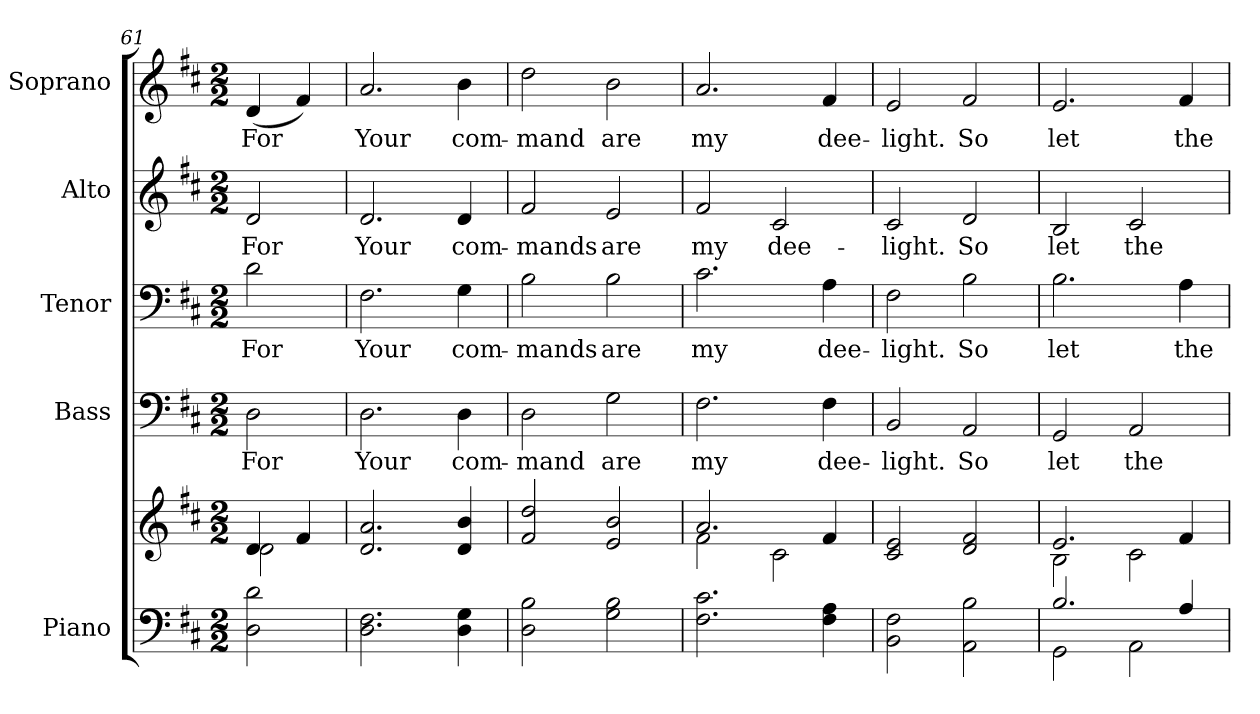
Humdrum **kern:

**kern	**kern	**kern	**text	**kern	**text	**kern	**text	**kern	**text
*part5	*part5	*part4	*part4	*part3	*part3	*part2	*part2	*part1	*part1
*staff6	*staff5	*staff4	*staff4	*staff3	*staff3	*staff2	*staff2	*staff1	*staff1
*I"Piano	*	*I"Bass	*	*I"Tenor	*	*I"Alto	*	*I"Soprano	*
*I'Pno.	*	*I'B.	*	*I'T.	*	*I'A.	*	*I'S.	*
*clefF4	*clefG2	*clefF4	*	*clefF4	*	*clefG2	*	*clefG2	*
*k[f#c#]	*k[f#c#]	*k[f#c#]	*	*k[f#c#]	*	*k[f#c#]	*	*k[f#c#]	*
*D:	*D:	*D:	*	*D:	*	*D:	*	*D:	*
*M2/2	*M2/2	*M2/2	*	*M2/2	*	*M2/2	*	*M2/2	*
=61	=61	=61	=61	=61	=61	=61	=61	=61	=61
*	*^	*	*	*	*	*	*	*	*
!	!	!	!	!LO:LY:b:color=#000000	!	!	!	!	!	!
!	!	!	!	!	!	!LO:LY:b:color=#000000	!	!	!	!
!	!	!	!	!	!	!	!	!LO:LY:b:color=#000000	!	!
!	!	!	!	!	!	!	!	!	!	!LO:LY:b:color=#000000
2Di\ 2di	4di/	2di\	2Di\	For	2di\	For	2di/	For	(4di/	For
.	4f#i/	.	.	.	.	.	.	.	4f#i/)	.
*	*v	*v	*	*	*	*	*	*	*	*
=62	=62	=62	=62	=62	=62	=62	=62	=62	=62
!	!	!	!LO:LY:b:color=#000000	!	!	!	!	!	!
!	!	!	!	!	!LO:LY:b:color=#000000	!	!	!	!
!	!	!	!	!	!	!	!LO:LY:b:color=#000000	!	!
!	!	!	!	!	!	!	!	!	!LO:LY:b:color=#000000
2.Di\ 2.F#i	2.di/ 2.ai	2.Di\	Your	2.F#i\	Your	2.di/	Your	2.ai/	Your
!	!	!	!LO:LY:b:color=#000000	!	!	!	!	!	!
!	!	!	!	!	!LO:LY:b:color=#000000	!	!	!	!
!	!	!	!	!	!	!	!LO:LY:b:color=#000000	!	!
!	!	!	!	!	!	!	!	!	!LO:LY:b:color=#000000
4Di\ 4Gi	4di/ 4bi	4Di\	com-	4Gi\	com-	4di/	com-	4bi\	com-
=63	=63	=63	=63	=63	=63	=63	=63	=63	=63
!	!	!	!LO:LY:b:color=#000000	!	!	!	!	!	!
!	!	!	!	!	!LO:LY:b:color=#000000	!	!	!	!
!	!	!	!	!	!	!	!LO:LY:b:color=#000000	!	!
!	!	!	!	!	!	!	!	!	!LO:LY:b:color=#000000
2Di\ 2Bi	2f#i/ 2ddi	2Di\	-mand	2Bi\	-mands	2f#i/	-mands	2ddi\	-mand
!	!	!	!LO:LY:b:color=#000000	!	!	!	!	!	!
!	!	!	!	!	!LO:LY:b:color=#000000	!	!	!	!
!	!	!	!	!	!	!	!LO:LY:b:color=#000000	!	!
!	!	!	!	!	!	!	!	!	!LO:LY:b:color=#000000
2Gi\ 2Bi	2ei/ 2bi	2Gi\	are	2Bi\	are	2ei/	are	2bi\	are
=64	=64	=64	=64	=64	=64	=64	=64	=64	=64
*	*^	*	*	*	*	*	*	*	*
!	!	!	!	!LO:LY:b:color=#000000	!	!	!	!	!	!
!	!	!	!	!	!	!LO:LY:b:color=#000000	!	!	!	!
!	!	!	!	!	!	!	!	!LO:LY:b:color=#000000	!	!
!	!	!	!	!	!	!	!	!	!	!LO:LY:b:color=#000000
2.F#i\ 2.c#i	2.ai/	2f#i\	2.F#i\	my	2.c#i\	my	2f#i/	my	2.ai/	my
!	!	!	!	!	!	!	!	!LO:LY:b:color=#000000	!	!
.	.	2c#i\	.	.	.	.	2c#i/	dee-	.	.
!	!	!	!	!LO:LY:b:color=#000000	!	!	!	!	!	!
!	!	!	!	!	!	!LO:LY:b:color=#000000	!	!	!	!
!	!	!	!	!	!	!	!	!	!	!LO:LY:b:color=#000000
4F#i\ 4Ai	4f#i/	.	4F#i\	dee-	4Ai\	dee-	.	.	4f#i/	dee-
*	*v	*v	*	*	*	*	*	*	*	*
!!LO:PB:g=z
=65	=65	=65	=65	=65	=65	=65	=65	=65	=65
!	!	!	!LO:LY:b:color=#000000	!	!	!	!	!	!
!	!	!	!	!	!LO:LY:b:color=#000000	!	!	!	!
!	!	!	!	!	!	!	!LO:LY:b:color=#000000	!	!
!	!	!	!	!	!	!	!	!	!LO:LY:b:color=#000000
2BBi\ 2F#i	2c#i/ 2ei	2BBi/	-light.	2F#i\	-light.	2c#i/	-light.	2ei/	-light.
!	!	!	!LO:LY:b:color=#000000	!	!	!	!	!	!
!	!	!	!	!	!LO:LY:b:color=#000000	!	!	!	!
!	!	!	!	!	!	!	!LO:LY:b:color=#000000	!	!
!	!	!	!	!	!	!	!	!	!LO:LY:b:color=#000000
2AAi\ 2Bi	2di/ 2f#i	2AAi/	So	2Bi\	So	2di/	So	2f#i/	So
=66	=66	=66	=66	=66	=66	=66	=66	=66	=66
*^	*^	*	*	*	*	*	*	*	*
!	!	!	!	!	!LO:LY:b:color=#000000	!	!	!	!	!	!
!	!	!	!	!	!	!	!LO:LY:b:color=#000000	!	!	!	!
!	!	!	!	!	!	!	!	!	!LO:LY:b:color=#000000	!	!
!	!	!	!	!	!	!	!	!	!	!	!LO:LY:b:color=#000000
2.Bi/	2GGi\	2.ei/	2Bi\	2GGi/	let	2.Bi\	let	2Bi/	let	2.ei/	let
!	!	!	!	!	!LO:LY:b:color=#000000	!	!	!	!	!	!
!	!	!	!	!	!	!	!	!	!LO:LY:b:color=#000000	!	!
.	2AAi\	.	2c#i\	2AAi/	the	.	.	2c#i/	the	.	.
!	!	!	!	!	!	!	!LO:LY:b:color=#000000	!	!	!	!
!	!	!	!	!	!	!	!	!	!	!	!LO:LY:b:color=#000000
4Ai/	.	4f#i/	.	.	.	4Ai\	the	.	.	4f#i/	the
*v	*v	*	*	*	*	*	*	*	*	*	*
*	*v	*v	*	*	*	*	*	*	*	*
=	=	=	=	=	=	=	=	=	=
*-	*-	*-	*-	*-	*-	*-	*-	*-	*-
